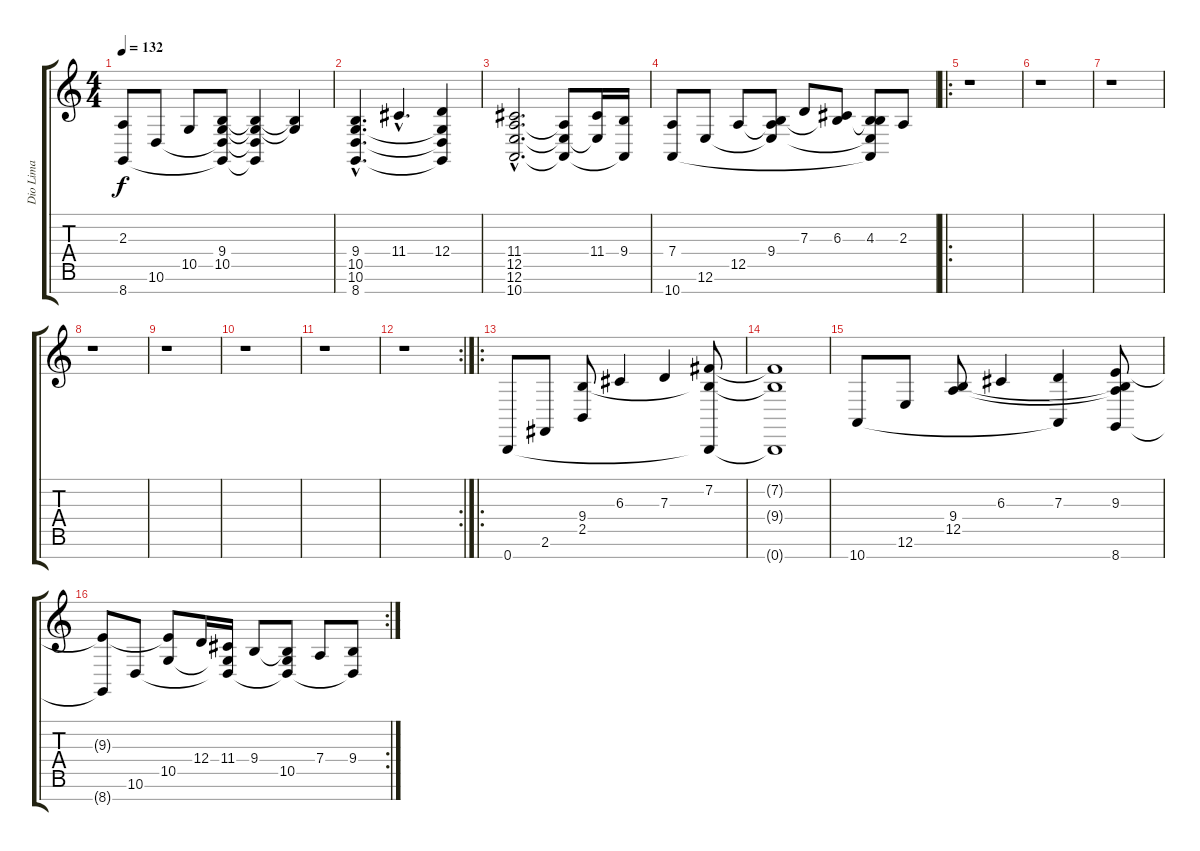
\track ("Dio Lima" "Dio Lima") {instrument acousticgrandpiano}
\staff {score tabs}
\tuning (E4 B3 G3 D3 A2 E2 B1) {hide}
\ts (4 4)
\tempo 132
\clef g2
\ks c
(2.3{t} 8.7).8{dy f} 10.6.8 10.5.8 (9.4 10.5 10.6{t} 8.7{t}).8 (9.4{t} 10.5{t} 10.6{t} 8.7{t}).4 (9.4{t} 10.5{t}).4 |
(9.4{hac} 10.5{hac} 10.6{hac} 8.7{hac}).4{d} 11.4{hac}.4{d} (12.4 10.5{t} 10.6{t} 8.7{t}).4 |
(11.4{hac} 12.5{hac} 12.6{hac} 10.7{hac}).2{d} (12.5{t} 12.6{t} 10.7{t}).8 (11.4 12.6{t}).16 (9.4 10.7{t}).16 |
(7.4 10.7).8 12.6.8 12.5.8 (9.4 12.5{t} 12.6{t}).8 7.3.8 (6.3 9.4{t}).8 (4.3 9.4{t} 12.6{t} 10.7{t}).8 2.3.8 |
\ro
r.1 |
r.1 |
r.1 |
r.1 |
r.1 |
r.1 |
r.1 |
\rc 2
r.1 |
\ro
0.7.8 2.6.8 (9.4 2.5).8 6.3.4 7.3.4 (7.2 9.4{t} 0.7{t}).8 |
(7.2{t} 9.4{t} 0.7{t}).1 |
10.7.8 12.6.8 (9.4 12.5).8 6.3.4 (7.3 10.7{t}).4 (9.3 9.4{t} 12.5{t} 8.7).8 |
\rc 2
(9.3{t} 8.7{t}).8 10.6.8 (9.3{t} 10.5).8 12.4.16 (11.4 10.5{t} 10.6{t}).16 9.4.8 (9.4{t} 10.5 10.6{t}).8 7.4.8 (9.4 10.6{t}).8
